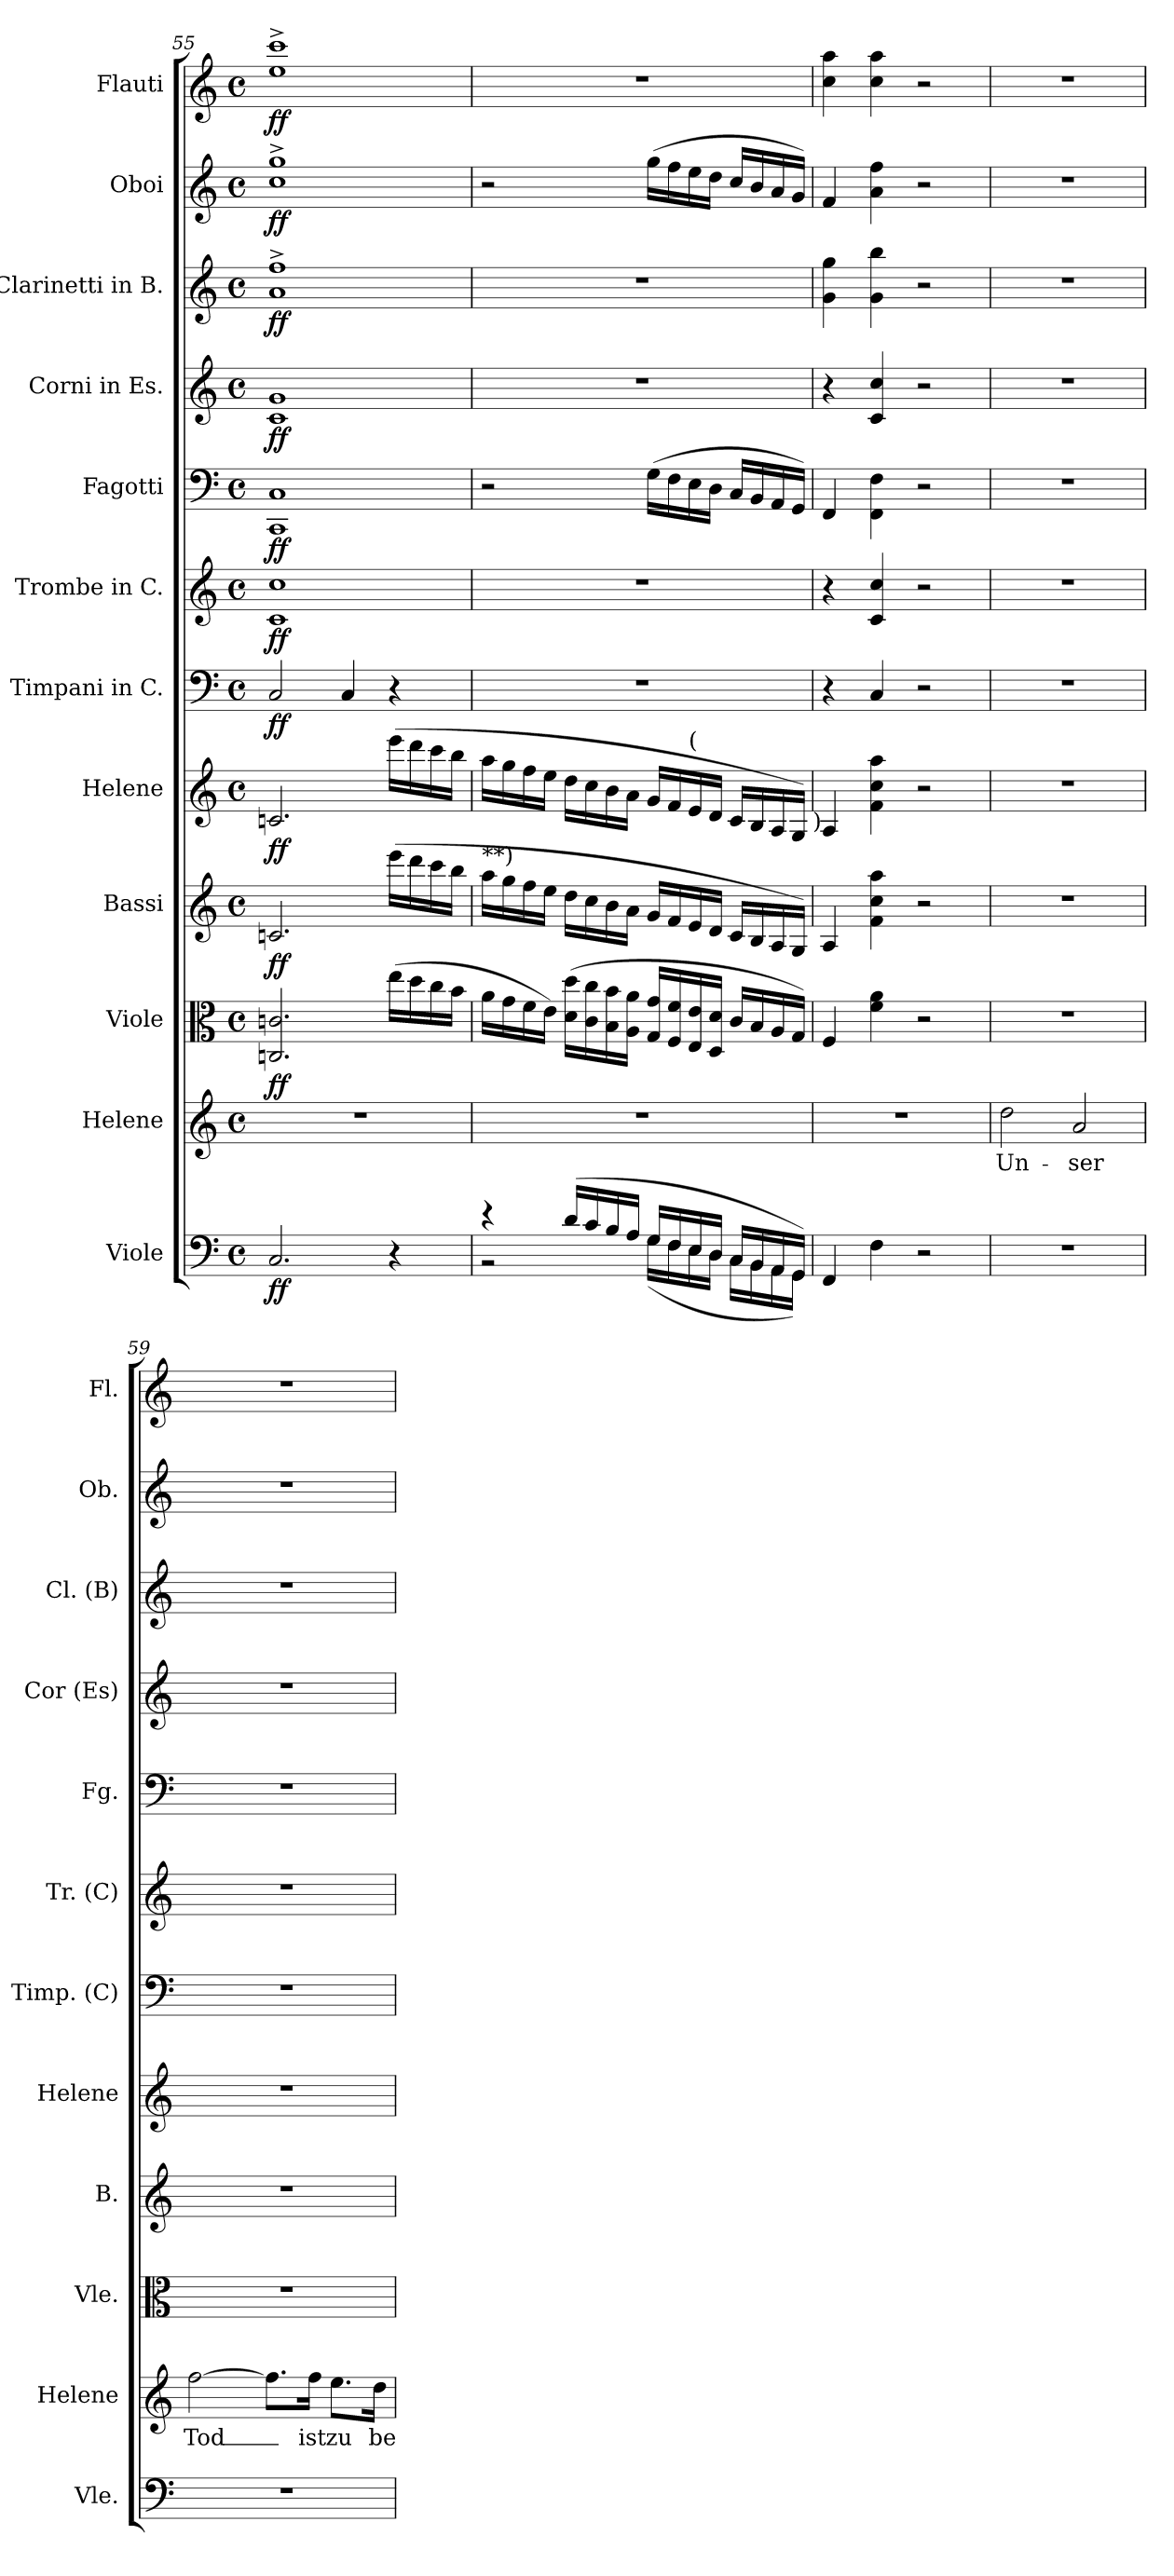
**kern	**dynam	**kern	**text	**kern	**dynam	**kern	**dynam	**kern	**dynam	**kern	**dynam	**kern	**dynam	**kern	**dynam	**kern	**dynam	**kern	**dynam	**kern	**dynam	**kern	**dynam
*part12	*part12	*part11	*part11	*part10	*part10	*part9	*part9	*part8	*part8	*part7	*part7	*part6	*part6	*part5	*part5	*part4	*part4	*part3	*part3	*part2	*part2	*part1	*part1
*staff12	*staff12	*staff11	*staff11	*staff10	*staff10	*staff9	*staff9	*staff8	*staff8	*staff7	*staff7	*staff6	*staff6	*staff5	*staff5	*staff4	*staff4	*staff3	*staff3	*staff2	*staff2	*staff1	*staff1
*I"Viole	*	*I"Helene	*	*I"Viole	*	*I"Bassi	*	*I"Helene	*	*I"Timpani in C.	*	*I"Trombe in C.	*	*I"Fagotti	*	*I"Corni in Es.	*	*I"Clarinetti in B.	*	*I"Oboi	*	*I"Flauti	*
*I'Vle.	*	*I'Helene	*	*I'Vle.	*	*I'B.	*	*I'Helene	*	*I'Timp. (C)	*	*I'Tr. (C)	*	*I'Fg.	*	*I'Cor (Es)	*	*I'Cl. (B)	*	*I'Ob.	*	*I'Fl.	*
*clefF4	*	*clefG2	*	*clefC3	*	*clefG2	*	*clefG2	*	*clefF4	*	*clefG2	*	*clefF4	*	*clefG2	*	*clefG2	*	*clefG2	*	*clefG2	*
*	*	*	*	*	*	*	*	*	*	*	*	*	*	*	*	*ITrd4c7	*	*ITrd1c2	*	*	*	*	*
*M4/4	*	*M4/4	*	*M4/4	*	*M4/4	*	*M4/4	*	*M4/4	*	*M4/4	*	*M4/4	*	*M4/4	*	*M4/4	*	*M4/4	*	*M4/4	*
*met(c)	*	*met(c)	*	*met(c)	*	*met(c)	*	*met(c)	*	*met(c)	*	*met(c)	*	*met(c)	*	*met(c)	*	*met(c)	*	*met(c)	*	*met(c)	*
=55	=55	=55	=55	=55	=55	=55	=55	=55	=55	=55	=55	=55	=55	=55	=55	=55	=55	=55	=55	=55	=55	=55	=55
!	!LO:DY:b	!	!	!	!LO:DY:b	!	!LO:DY:b	!	!LO:DY:b	!	!LO:DY:b	!	!LO:DY:b	!	!LO:DY:b	!	!LO:DY:b	!	!LO:DY:b	!	!LO:DY:b	!	!LO:DY:b
2.C	ff	1r	.	2.Cn/ 2.cn/	ff	2.cn/	ff	2.cn/	ff	2C/	ff	1c 1cc	ff	1CC 1C	ff	1F 1c	ff	1g^> 1ee^>	ff	1cc^> 1gg^>	ff	1ee^> 1ccc^>	ff
.	.	.	.	.	.	.	.	.	.	4C/	.	.	.	.	.	.	.	.	.	.	.	.	.
4r	.	.	.	(>16ee\LL	.	(>16eee\LL	.	(>16eee\LL	.	4r	.	.	.	.	.	.	.	.	.	.	.	.	.
.	.	.	.	16dd\	.	16ddd\	.	16ddd\	.	.	.	.	.	.	.	.	.	.	.	.	.	.	.
.	.	.	.	16cc\	.	16ccc\	.	16ccc\	.	.	.	.	.	.	.	.	.	.	.	.	.	.	.
.	.	.	.	16b\JJ	.	16bb\JJ	.	16bb\JJ	.	.	.	.	.	.	.	.	.	.	.	.	.	.	.
=56	=56	=56	=56	=56	=56	=56	=56	=56	=56	=56	=56	=56	=56	=56	=56	=56	=56	=56	=56	=56	=56	=56	=56
*^	*	*	*	*	*	*	*	*	*	*	*	*	*	*	*	*	*	*	*	*	*	*	*
!	!	!	!	!	!	!	!LO:TX:a:t=**)	!	!	!	!	!	!	!	!	!	!	!	!	!	!	!	!	!
4r	2r	.	1r	.	16a\LL	.	16aa\LL	.	16aa\LL	.	1r	.	1r	.	2r	.	1r	.	1r	.	2r	.	1r	.
.	.	.	.	.	16g\	.	16gg\	.	16gg\	.	.	.	.	.	.	.	.	.	.	.	.	.	.	.
.	.	.	.	.	16f\	.	16ff\	.	16ff\	.	.	.	.	.	.	.	.	.	.	.	.	.	.	.
.	.	.	.	.	16e\JJ)	.	16ee\JJ	.	16ee\JJ	.	.	.	.	.	.	.	.	.	.	.	.	.	.	.
(>16d/LL	.	.	.	.	(>16d\ 16dd\LL	.	16dd\LL	.	16dd\LL	.	.	.	.	.	.	.	.	.	.	.	.	.	.	.
16c/	.	.	.	.	16c\ 16cc\	.	16cc\	.	16cc\	.	.	.	.	.	.	.	.	.	.	.	.	.	.	.
16B/	.	.	.	.	16B\ 16b\	.	16b\	.	16b\	.	.	.	.	.	.	.	.	.	.	.	.	.	.	.
16A/JJ	.	.	.	.	16A\ 16a\JJ	.	16a\JJ	.	16a\JJ	.	.	.	.	.	.	.	.	.	.	.	.	.	.	.
16G/LL	(<16G\LL	.	.	.	16G/ 16g/LL	.	16g/LL	.	16g/LL	.	.	.	.	.	(>16GLL	.	.	.	.	.	(>16gg\LL	.	.	.
16F/	16F\	.	.	.	16F/ 16f/	.	16f/	.	16f/	.	.	.	.	.	16F	.	.	.	.	.	16ff\	.	.	.
!	!	!	!	!	!	!	!	!	!LO:TX:a:t=(	!	!	!	!	!	!	!	!	!	!	!	!	!	!	!
16E/	16E\	.	.	.	16E/ 16e/	.	16e/	.	16e/	.	.	.	.	.	16E	.	.	.	.	.	16ee\	.	.	.
16D/JJ	16D\JJ	.	.	.	16D/ 16d/JJ	.	16d/JJ	.	16d/JJ	.	.	.	.	.	16DJJ	.	.	.	.	.	16dd\JJ	.	.	.
16C/LL	16C\LL	.	.	.	16cLL	.	16c/LL	.	16c/LL	.	.	.	.	.	16CLL	.	.	.	.	.	16cc/LL	.	.	.
16BB/	16BB\	.	.	.	16B	.	16B/	.	16B/	.	.	.	.	.	16BB	.	.	.	.	.	16b/	.	.	.
16AA/	16AA\	.	.	.	16A	.	16A/	.	16A/	.	.	.	.	.	16AA	.	.	.	.	.	16a/	.	.	.
16GG/JJ)	16GG\JJ)	.	.	.	16GJJ)	.	16G/JJ)	.	16G/JJ)	.	.	.	.	.	16GGJJ)	.	.	.	.	.	16g/JJ)	.	.	.
!	!	!	!	!	!	!	!	!	!LO:TX:b:t=)	!	!	!	!	!	!	!	!	!	!	!	!	!	!	!
*v	*v	*	*	*	*	*	*	*	*	*	*	*	*	*	*	*	*	*	*	*	*	*	*	*
=57	=57	=57	=57	=57	=57	=57	=57	=57	=57	=57	=57	=57	=57	=57	=57	=57	=57	=57	=57	=57	=57	=57	=57
4FF	.	1r	.	4F	.	4A/	.	4A/	.	4r	.	4r	.	4FF	.	4r	.	4f\ 4ff\	.	4f/	.	4cc\ 4aa\	.
4F	.	.	.	4f\ 4a\	.	4f\ 4cc\ 4aa\	.	4f\ 4cc\ 4aa\	.	4C/	.	4c/ 4cc/	.	4FF\ 4F\	.	4F/ 4f/	.	4f\ 4aa\	.	4a\ 4ff\	.	4cc\ 4aa\	.
2r	.	.	.	2r	.	2r	.	2r	.	2r	.	2r	.	2r	.	2r	.	2r	.	2r	.	2r	.
=58	=58	=58	=58	=58	=58	=58	=58	=58	=58	=58	=58	=58	=58	=58	=58	=58	=58	=58	=58	=58	=58	=58	=58
1r	.	2dd\	Un-	1r	.	1r	.	1r	.	1r	.	1r	.	1r	.	1r	.	1r	.	1r	.	1r	.
.	.	2a/	ser	.	.	.	.	.	.	.	.	.	.	.	.	.	.	.	.	.	.	.	.
!!LO:PB:g=z
=59	=59	=59	=59	=59	=59	=59	=59	=59	=59	=59	=59	=59	=59	=59	=59	=59	=59	=59	=59	=59	=59	=59	=59
1r	.	[2ff\	Tod_	1r	.	1r	.	1r	.	1r	.	1r	.	1r	.	1r	.	1r	.	1r	.	1r	.
.	.	8.ff\L]	.	.	.	.	.	.	.	.	.	.	.	.	.	.	.	.	.	.	.	.	.
.	.	16ff\Jk	ist	.	.	.	.	.	.	.	.	.	.	.	.	.	.	.	.	.	.	.	.
.	.	8.ee\L	zu	.	.	.	.	.	.	.	.	.	.	.	.	.	.	.	.	.	.	.	.
.	.	16dd\Jk	be-	.	.	.	.	.	.	.	.	.	.	.	.	.	.	.	.	.	.	.	.
=	=	=	=	=	=	=	=	=	=	=	=	=	=	=	=	=	=	=	=	=	=	=	=
*-	*-	*-	*-	*-	*-	*-	*-	*-	*-	*-	*-	*-	*-	*-	*-	*-	*-	*-	*-	*-	*-	*-	*-
